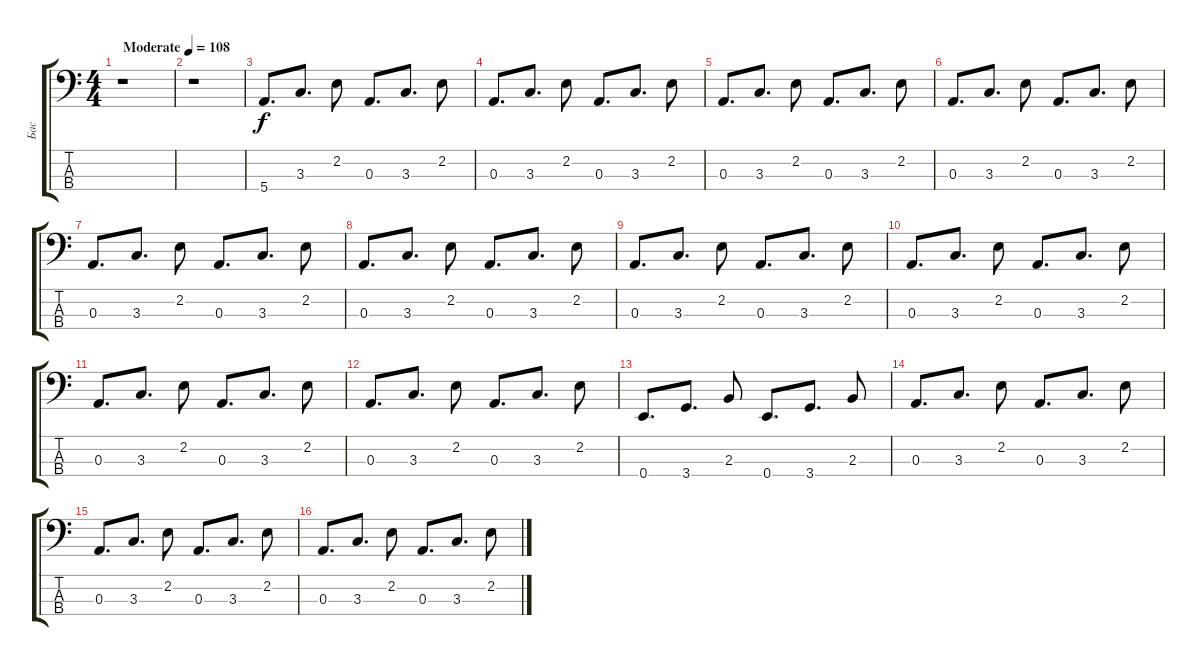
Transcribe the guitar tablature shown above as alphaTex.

\track ("Бас" "Бас") {instrument electricbassfinger}
\staff {score tabs}
\tuning (G2 D2 A1 E1) {hide}
\ts (4 4)
\tempo (108 "Moderate")
\clef f4
\ks c
r.1{dy f instrument electricbassfinger} |
r.1 |
5.4.8{d} 3.3.8{d} 2.2.8 0.3.8{d} 3.3.8{d} 2.2.8 |
0.3.8{d} 3.3.8{d} 2.2.8 0.3.8{d} 3.3.8{d} 2.2.8 |
0.3.8{d} 3.3.8{d} 2.2.8 0.3.8{d} 3.3.8{d} 2.2.8 |
0.3.8{d} 3.3.8{d} 2.2.8 0.3.8{d} 3.3.8{d} 2.2.8 |
0.3.8{d} 3.3.8{d} 2.2.8 0.3.8{d} 3.3.8{d} 2.2.8 |
0.3.8{d} 3.3.8{d} 2.2.8 0.3.8{d} 3.3.8{d} 2.2.8 |
0.3.8{d} 3.3.8{d} 2.2.8 0.3.8{d} 3.3.8{d} 2.2.8 |
0.3.8{d} 3.3.8{d} 2.2.8 0.3.8{d} 3.3.8{d} 2.2.8 |
0.3.8{d} 3.3.8{d} 2.2.8 0.3.8{d} 3.3.8{d} 2.2.8 |
0.3.8{d} 3.3.8{d} 2.2.8 0.3.8{d} 3.3.8{d} 2.2.8 |
0.4.8{d} 3.4.8{d} 2.3.8 0.4.8{d} 3.4.8{d} 2.3.8 |
0.3.8{d} 3.3.8{d} 2.2.8 0.3.8{d} 3.3.8{d} 2.2.8 |
0.3.8{d} 3.3.8{d} 2.2.8 0.3.8{d} 3.3.8{d} 2.2.8 |
0.3.8{d} 3.3.8{d} 2.2.8 0.3.8{d} 3.3.8{d} 2.2.8
